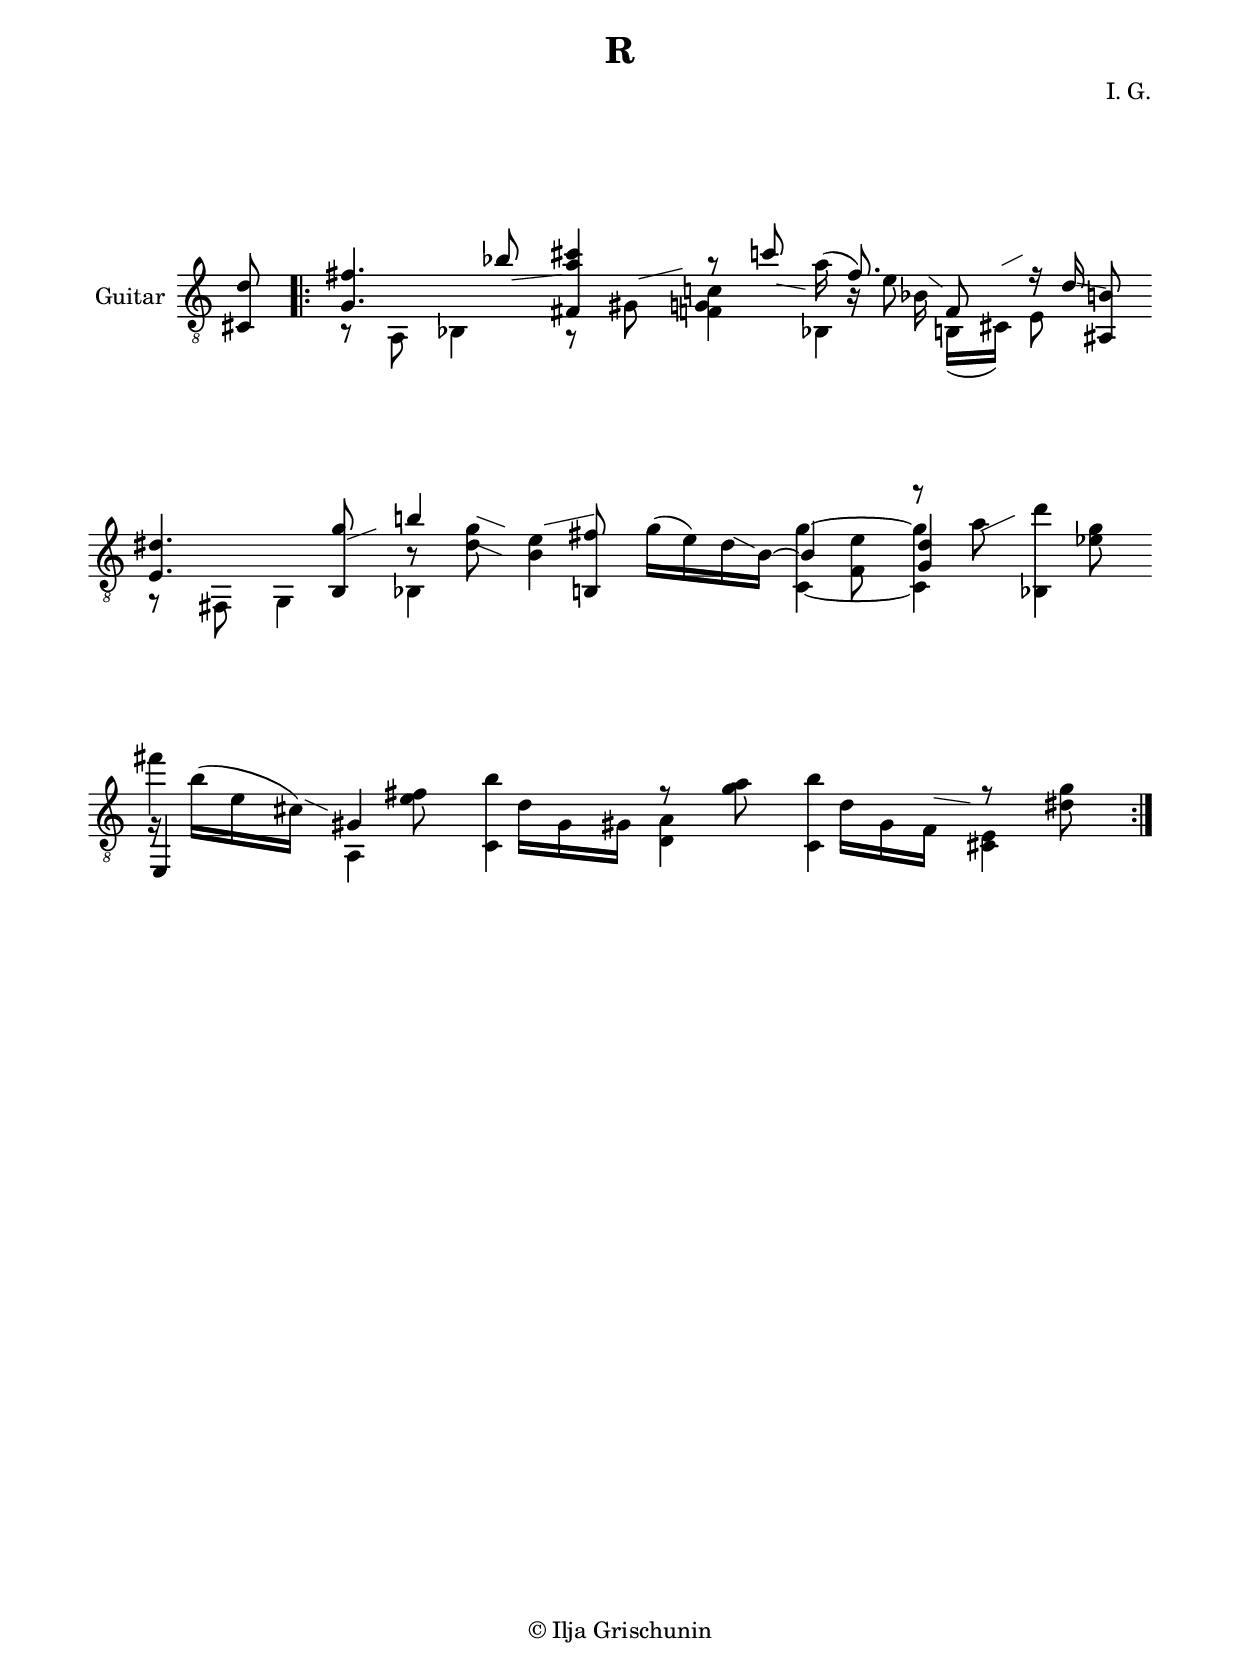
\version "2.19.15"

\language "deutsch"

\header {
  title = "R"
  composer = "I. G."
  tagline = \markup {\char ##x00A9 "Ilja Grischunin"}
}

\paper {
  #(set-paper-size "a4")
  top-markup-spacing.basic-distance = 8
  markup-system-spacing.basic-distance = 25
  top-system-spacing.basic-distance = 20
  system-system-spacing.basic-distance = 25
  score-system-spacing.basic-distance = 28
  last-bottom-spacing.basic-distance = 20

  %two-sided = ##t
  %inner-margin = 25
  %outer-margin = 15
  left-margin = 15
  right-margin = 15
}

\layout {
  \context {
    \Voice
    \override Glissando.thickness = #1.5
    \override Glissando.gap = #0.1
  }
  \context {
    \Score
    \remove "Bar_number_engraver"
  }
}

\include "noteHeads.ly"

%%%%%%%%%%%%%%%%%%%%%%%%%%%%%%%%%%%%%%
#(define RH rightHandFinger)

xLV = #(define-music-function (parser location further) (number?) #{
  \once \override LaissezVibrerTie.X-extent = #'(0 . 0)
  \once \override LaissezVibrerTie.details.note-head-gap = #(/
                                                             further -2)
  \once \override LaissezVibrerTie.extra-offset = #(cons (/
                                                          further 2) 0)
         #})

stringNumberSpanner =
#(define-music-function (parser location StringNumber) (string?)
   #{
     \override TextSpanner.font-size = #-5
     \override TextSpanner.dash-fraction = #0.3
     \override TextSpanner.dash-period = #1.5
     \override TextSpanner.bound-details.right.arrow = ##t
     \override TextSpanner.arrow-width = #0.2
     \override TextSpanner.arrow-length = #0.7
     \override TextSpanner.bound-details.left.stencil-align-dir-y = #CENTER
     \override TextSpanner.bound-details.left.text = \markup { \circle \number #StringNumber }
   #})

stringNumSpan =
#(define-music-function (parser location StringNumber) (string?)
   #{
     \override TextSpanner.font-size = #-5
     \override TextSpanner.dash-fraction = #0.3
     \override TextSpanner.dash-period = #1.5
     %\override TextSpanner.bound-details.right.arrow = ##t
     %\override TextSpanner.arrow-width = #0.2
     %\override TextSpanner.arrow-length = #0.7
     \override TextSpanner.bound-details.left.stencil-align-dir-y = #CENTER
     \override TextSpanner.bound-details.left.text = \markup { \circle \number #StringNumber }
   #})

%%%%%%%%%%%%%%%%%%%%%%%%%%%%%%%%%%%%%%

global = {
  %\key d \major
  \time 2/4
  \override Staff.TimeSignature.stencil = ##f
}

classicalGuitar = \relative c {
  \global
  %\compressFullBarRests
  \partial 8 <cis d'>8
  \bar ".|:"
  <<
    {
      <g' fis'>4. b'8-\markup {
        \postscript #"1.5 -1 moveto 4.8 0.5 rlineto stroke"
      }
      <fis, a' cis>4 r8 c''-\markup {
        \postscript #"1.4 -1.4 moveto 2.8 -0.5 rlineto stroke"
      }
    }
    \\
    {
      r8 a,, b4
      \override Score.BarLine.stencil = ##f
      r8 gis'-\markup {
        \postscript #"1.4 4.2 moveto 4.2 1 rlineto stroke"
      }
      \displaceHeads #'(1 -1 0)
      <f g c!>4
    }
  >>
  \time 5/8
  <<
    {
      \stemDown a'16(\noBeam \stemUp f8.)
    }
    \\
    {
      s16 b,\rest e8\noBeam
    }
    \\
    {
      \voiceTwo
      s8. b16-\markup {
        \postscript #"1.4 4.4 moveto 1.3 -1 rlineto stroke"
      }
    }
    \\
    {
      \voiceTwo
      b,4
    }
  >>
  <<
    {
      f'8\noBeam r16 d'-\markup {
        \postscript #"1.4 -1.3 moveto 2.8 -0.5 rlineto stroke"
      }
    }
    \\
    {
      h,16( cis)-\markup {
        \postscript #"0.7 5.5 moveto 2 1 rlineto stroke"
      } e8
    }
  >>
  <ais, h'>8
  \time 2/4
  \break
  <<
    {
      <e' dis'>4. <h g''>8-\markup {
        \postscript #"1.5 -1 moveto 2.8 1 rlineto stroke"
      }
    }
    \\
    {
      r8 fis g4
    }
  >>
  <<
    {
      h''!4 s8 <h,, fis''>
    }
    \\
    {
      h'8\rest <d g>-\markup {
        \postscript #"1 6.3 moveto 2.7 -1 rlineto stroke"
      }-\markup {
        \postscript #"0.6 3.7 moveto 2.8 -1.1 rlineto stroke"
      }
      <h e>4-\markup {
        \postscript #"1.5 5.5 moveto 4.8 1 rlineto stroke"
      }
    }
    \\
    {
      \voiceTwo
      b,4 s
    }
  >>
  <<
    {
      \stemDown
      g''16( e) d-\markup {
        \postscript #"1.2 -0.8 moveto 2 -1 rlineto stroke"
      } h~
      \stemUp
      h4
      \stemDown
      r8 a'-\markup {
        \postscript #"0.8 -0.2 moveto 3.3 1.5 rlineto stroke"
      } <b,, d''>4
    }
    \\
    {
      s4 s8 <f' e'>
      \stemUp
      <g d'>4 s
    }
    \\
    {
      \voiceTwo
      s4 <c,~ g''^~> q s8 <es' g>
    }
  >>
  \break
  <<
    {
      \stemDown
      fis'4 s8 <e, fis>
    }
    \\
    {
      g,16\rest h'^( e, cis)-\markup {
        \postscript #"1.5 4 moveto 2.2 -1 rlineto stroke"
      }
      \stemUp
      gis4
    }
    \\
    {
      \voiceTwo
      \stemUp
      e,4
      \stemDown
      a
    }
  >>
  <<
    {
      \stemDown
      <c h''>4 r8 <g'' a>
    }
    \\
    {
      s16 d g, gis <d a'>4
    }
  >>
  <<
    {
      \stemDown
      <c h''>4 r8 <dis' g>
    }
    \\
    {
      s16 d g, f-\markup {
        \postscript #"1 4.2 moveto 3.5 -0.5 rlineto stroke"
      } <cis e>4
    }
  >>
  \revert Score.BarLine.stencil
  \bar ":|."
}

%%%%%%%%%%%%%%%%%%%%%%%%%%%%%%%%%%%%%%
\score {
  \new Staff \with {
    instrumentName = "Guitar"
  }
  {
    \clef "treble_8" \classicalGuitar
  }
  \layout { }
}
